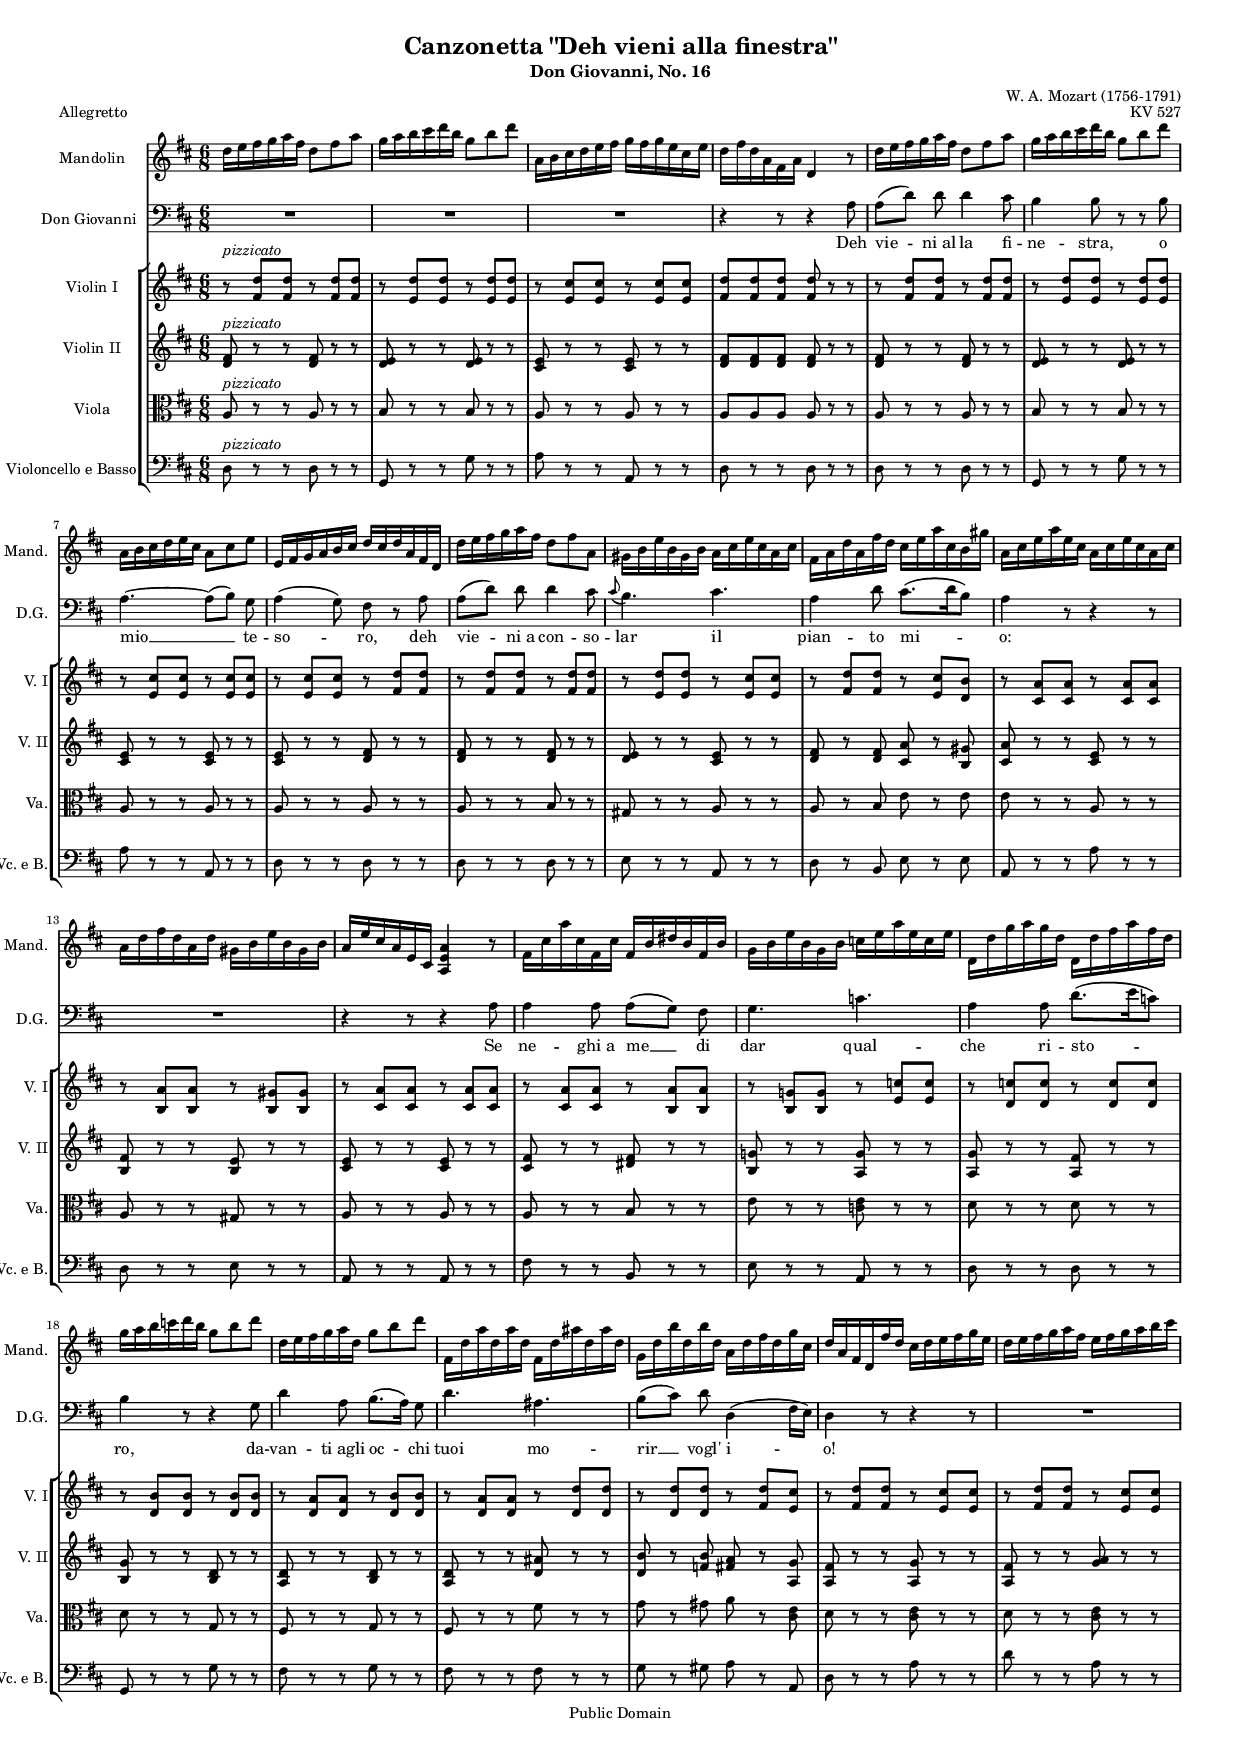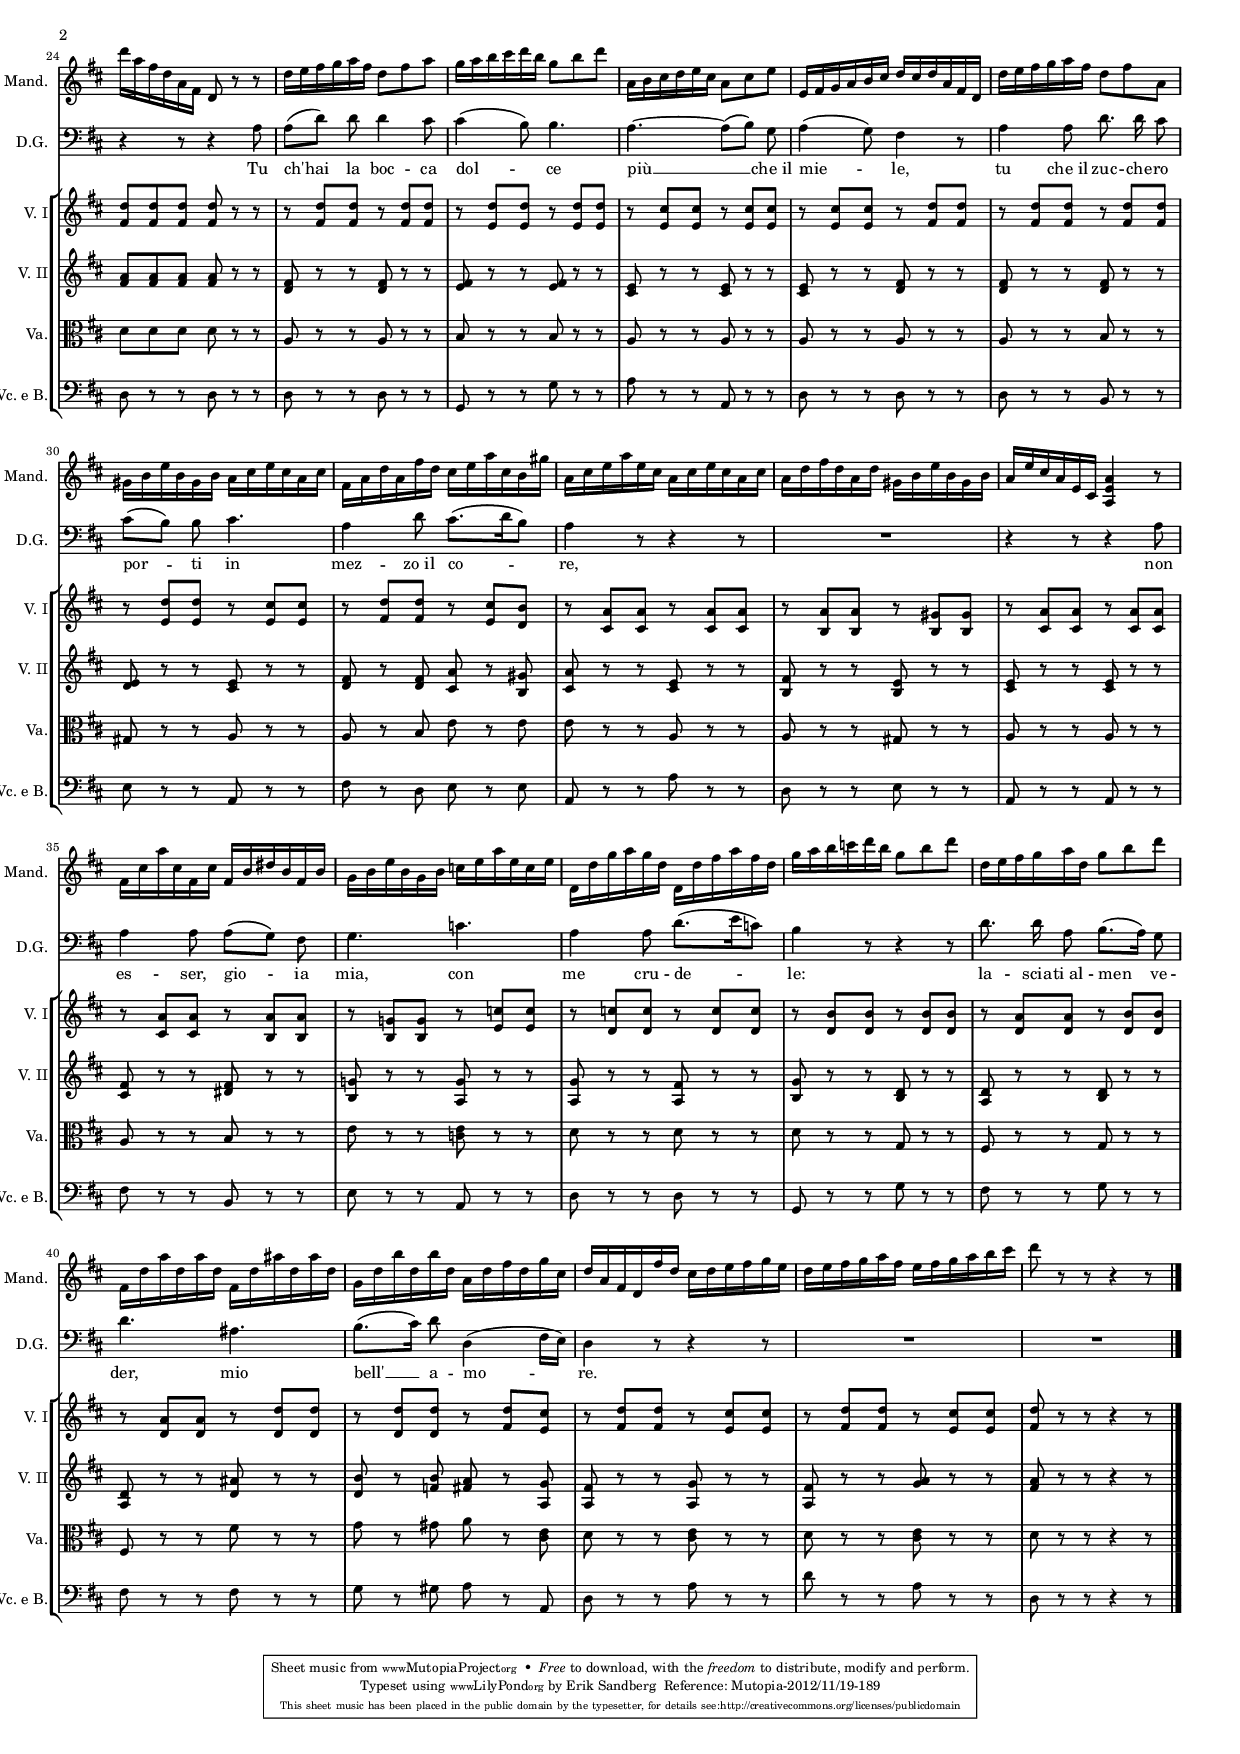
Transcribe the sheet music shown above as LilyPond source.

% This file contains the full score.
\version "2.16.0"

Instrument = ""
\include "header.ly"
#(set-global-staff-size 13)
% This file contains only the pure music, plus the standard staff
% definitions. 
% The source I used is the notes from Neue Mozartausgabe. I have left out
% all accidentals written in small print.

\version "2.16.0"

pizz = \markup{\italic "pizzicato"}

ViolinINotes =  { 
  r8^\pizz <fis'  d''  >8<fis'  d''  >8 r8  <fis' d''  >8<fis'  d''  >8|
  % 2
  r8  <e'  d''  >8<e'  d''  >8 r8  <e'  d''  >8<e'  d''  >8|
  % 3
  r8  <e'  cis''  >8<e'  cis''  >8 r8  <e'  cis'' >8 <e'  cis''  >8|
  % 4
  <fis'  d''  >8<fis'  d''  >8<fis'  d''  >8 <fis' d''  >8 r8 r8
  % 5
  r8 <fis'  d''  >8<fis'  d''  >8 r8  <fis'  d''>8 <fis' d''>8 |
  % 6
  r8  <e'  d''  >8<e'  d''  >8 r8  <e'  d''>8 <e' d''>8|
  % 7
  r8  <e'  cis''  >8<e'  cis''  >8 r8  <e' cis''>8 <e'  cis''  >8|
  % 8
  r8  <e'  cis''  >8<e'  cis''  >8 r8  <fis' d''>8 <fis'  d''  >8|
  % 9
  r8  <fis'  d''  >8<fis'  d''  >8 r8  <fis' d''>8 <fis'  d''  >8|
  % 10
  r8  <e'  d''  >8<e'  d''  >8 r8  <e'  cis''  >8<e'  cis''  >8|
  % 11
  r8  <fis'  d''  >8<fis'  d''  >8 r8  <e' cis''>8 <d'  b'  >8|
  % 12
  r8  <cis'  a'  >8<cis'  a'  >8 r8  <cis'  a'>8 <cis'  a'>8|
  % 13
  r8  <b  a'  >8<b  a'  >8 r8  <b  gis'  >8 <b gis'>8|
  % 14
  r8  <cis'  a'  >8<cis'  a'  >8 r8  <cis'  a'  >8 <cis'  a'>8|
  % 15
  r8  <cis'  a'  >8<cis'  a'  >8 r8  <b  a'  >8 <b  a'  >8|
  % 16
  r8  <b  g'!  >8<b  g'  >8 r8  <e'  c''  >8<e' c''>8|
  % 17
  r8  <d'  c''  >8<d'  c''  >8 r8  <d'  c''>8 <d' c''>8|
  % 18
  r8  <d'  b'  >8<d'  b'  >8 r8  <d'  b'  >8 <d' b'>8|
  % 19
  r8  <d'  a'  >8<d'  a'  >8 r8  <d'  b'  >8 <d' b'>8|
  % 20
  r8  <d'  a'  >8<d'  a'  >8 r8  <d'  d''  >8 <d' d''  >8|
  % 21
  r8  <d'  d''  >8<d'  d''  >8 r8  <fis'  d''  >8 <e'  cis''>8|
  % 22
  r8  <fis'  d''  >8<fis'  d''  >8 r8  <e' cis''  >8<e'  cis''>8|
  % 23
  r8  <fis'  d''  >8<fis'  d''  >8 r8  <e' cis''  >8<e'  cis''>8|
  % 24
  <fis'  d''  >8<fis'  d''  >8<fis'  d''  >8<fis'  d''  >8 r8 r8 |
  % 25
  r8 <fis'  d''  >8<fis'  d''  >8 r8  <fis'  d''>8 <fis' d''  >8|
  % 26
  r8  <e'  d''  >8<e'  d''  >8 r8  <e'  d''>8 <e'  d''>8|
  % 27
  r8  <e'  cis''  >8<e'  cis''  >8 r8  <e' cis''>8<e' cis''>8|
  % 28
  r8  <e'  cis''  >8<e'  cis''  >8 r8  <fis' d''>8 <fis'  d''  >8|
  % 29
  r8  <fis'  d''  >8<fis'  d''  >8 r8  <fis' d''>8 <fis' d''>8|
  % 30
  r8  <e'  d''  >8<e'  d''  >8 r8  <e'  cis''  >8 <e'  cis''>8|
  % 31
  r8  <fis'  d''  >8<fis'  d''  >8 r8  <e' cis''>8 <d'  b'>8|
  % 32
  r8  <cis'  a'  >8<cis'  a'  >8 r8  <cis'  a'  >8 <cis' a'>8|
  % 33
  r8  <b  a'  >8<b  a'  >8 r8  <b  gis'  >8 <b gis'>8|
  % 34
  r8  <cis'  a'  >8<cis'  a'  >8 r8  <cis'  a'>8 <cis' a'>8|
  % 35
  r8  <cis'  a'  >8<cis'  a'  >8 r8  <b  a'  >8<b  a'>8|
  % 36
  r8  <b  g'!  >8<b  g'  >8 r8  <e'  c''  >8<e' c''>8|
  % 37
  r8  <d'  c''  >8<d'  c''  >8 r8  <d'  c''  >8<d' c''>8|
  % 38
  r8  <d'  b'  >8<d'  b'  >8 r8  <d'  b'  >8<d' b'>8|
  % 39
  r8  <d'  a'  >8<d'  a'  >8 r8  <d'  b'  >8<d' b'>8|
  % 40
  r8  <d'  a'>8 <d'  a'  >8 r8  <d'  d''  >8 <d' d''>8|
  % 41
  r8  <d'  d''  >8 <d'  d''>8 r8  <fis'  d''>8 <e'  cis''>8|
  % 42
  r8  <fis'  d''  >8 <fis'  d''>8 r8  <e' cis''>8 <e'  cis''  >8|
  % 43
  r8  <fis'  d''  >8 <fis'  d''>8 r8  <e' cis''  >8<e'  cis''  >8|
  % 44
  <fis'  d''  >8 r8 r8 r4 r8 \bar "|."
} 

ViolinIStaff =  {
  \clef "treble"
  \key d\major
  \time 6/8
  \ViolinINotes
}

ViolinIINotes =  { 
  <d'  fis'>8^\pizz r8 r8  <d'  fis'>8 r8 r8  |
  % 2
  <d'  e'>8 r8 r8  <d' e'>8 r8 r8  |
  % 3
  <cis' e'>8 r8 r8  <cis'  e'>8 r8 r8  |
  % 4
  <d'  fis'>8 <d'  fis'>8 <d'  fis'>8 <d' fis'>8 r8 r8  |
  % 5
  <d'  fis'  >8 r8 r8  <d'  fis'  >8 r8 r8  |
  % 6
  <d'  e'  >8 r8 r8  <d'  e'  >8 r8 r8  |
  % 7
  <cis'  e'  >8 r8 r8  <cis'  e'  >8 r8 r8  |
  % 8
  <cis'  e'  >8 r8 r8  <d'  fis'  >8 r8 r8  |
  % 9
  <d'  fis'  >8 r8 r8  <d'  fis'  >8 r8 r8  |
  % 10
  <d'  e'  >8 r8 r8  <cis'  e'  >8 r8 r8  |
  % 11
  <d'  fis'  >8 r8  <d'  fis'  >8<cis'  a'  >8 r8  <b  gis'  >8|
  % 12
  <cis'  a'  >8 r8 r8  <cis'  e'  >8 r8 r8  |
  % 13
  <b  fis'  >8 r8 r8  <b  e'  >8 r8 r8  |
  % 14
  <cis'  e'  >8 r8 r8  <cis'  e'  >8 r8 r8  |
  % 15
  <cis'  fis'  >8 r8 r8  <dis'  fis'  >8 r8 r8  |
  % 16
  <b  g'!  >8 r8 r8  <a  g'  >8 r8 r8  |
  % 17
  <a  g'  >8 r8 r8  <a  fis'  >8 r8 r8  |
  % 18
  <b  g'  >8 r8 r8  <b  d'  >8 r8 r8  |
  % 19
  <a  d'  >8 r8 r8  <b  d'  >8 r8 r8  |
  % 20
  <a  d'  >8 r8 r8  <d'  ais'  >8 r8 r8  |
  % 21
  <d'  b'  >8 r8  <f'  b'  >8<fis'  a'  >8
  r8  <a  g'  >8|
  % 22
  <a  fis'  >8 r8 r8  <a  g'  >8 r8 r8  |
  % 23
  <a  fis'  >8 r8 r8  <g'  a'  >8 r8 r8  |
  % 24
  <fis' a'>8 <fis' a'>8 <fis' a'>8 <fis' a'>8 r8 r8 |
  % 25
  <d'  fis'  >8 r8 r8  <d'  fis'  >8 r8 r8  |
  % 26
  <e'  fis'  >8 r8 r8  <e'  fis'  >8 r8 r8  |
  % 27
  <cis'  e'  >8 r8 r8  <cis'  e'  >8 r8 r8  |
  % 28
  <cis'  e'  >8 r8 r8  <d'  fis'  >8 r8 r8  |
  % 29
  <d'  fis'  >8 r8 r8  <d'  fis'  >8 r8 r8  |
  % 30
  <d'  e'  >8 r8 r8  <cis'  e'  >8 r8 r8  |
  % 31
  <d'  fis'  >8 r8  <d'  fis'  >8<cis'  a'  >8
  r8  <b  gis'  >8|
  % 32
  <cis'  a'  >8 r8 r8  <cis'  e'  >8 r8 r8  |
  % 33
  <b  fis'  >8 r8 r8  <b  e'  >8 r8 r8  |
  % 34
  <cis'  e'  >8 r8 r8  <cis'  e'  >8 r8 r8  |
  % 35
  <cis'  fis'  >8 r8 r8  <dis'  fis'  >8 r8 r8  |
  % 36
  <b  g'!  >8 r8 r8  <a  g'  >8 r8 r8  |
  % 37
  <a  g'  >8 r8 r8  <a  fis'  >8 r8 r8  |
  % 38
  <b  g'  >8 r8 r8  <b  d'  >8 r8 r8  |
  % 39
  <a  d'  >8 r8 r8  <b  d'  >8 r8 r8  |
  % 40
  <a  d'  >8 r8 r8  <d'  ais'  >8 r8 r8  |
  % 41
  <d'  b'  >8 r8  <f'  b'  >8<fis'  a'  >8
  r8  <a  g'  >8 |
  % 42
  <a  fis'  >8 r8 r8  <a  g'  >8 r8 r8  |
  % 43
  <a  fis'  >8 r8 r8  <g'  a'  >8 r8 r8  |
  % 44
  <fis'  a'  >8 r8 r8 r4 r8 \bar "|."
} 

ViolinIIStaff =  {
  \clef "treble"
  \key d\major
  \time 6/8
  \ViolinIINotes
}

ViolaNotes =  
  { 
  a8^\pizz r8 r8  a8  r8 r8  |
  % 2
  b8  r8 r8  b8  r8 r8  |
  % 3
  a8  r8 r8  a8  r8 r8  |
  % 4
  a8  a8  a8  a8  r8 r8  |
  % 5
  a8  r8 r8  a8  r8 r8  |
  % 6
  b8  r8 r8  b8  r8 r8  |
  % 7
  a8  r8 r8  a8  r8 r8  |
  % 8
  a8  r8 r8  a8  r8 r8  |
  % 9
  a8  r8 r8  b8  r8 r8  |
  % 10
  gis8  r8 r8  a8  r8 r8  |
  % 11
  a8  r8  b8  e'8  r8  e'8  |
  % 12
  e'8  r8 r8  a8  r8 r8  |
  % 13
  a8  r8 r8  gis8  r8 r8  |
  % 14
  a8  r8 r8  a8  r8 r8  |
  % 15
  a8  r8 r8  b8  r8 r8  |
  % 16
  e'8  r8 r8  <c'  e'  >8 r8 r8  |
  % 17
  d'8  r8 r8  d'8  r8 r8  |
  % 18
  d'8  r8 r8  g8  r8 r8  |
  % 19
  fis8 r8 r8  g8  r8 r8  |
  % 20
  fis8  r8 r8  fis'8  r8 r8  |
  % 21
  g'8  r8  gis'8  a'8  r8  <cis'  e'  >8|
  % 22
  d'8  r8 r8  <cis'  e'  >8 r8 r8  |
  % 23
  d'8  r8 r8  <cis'  e'  >8 r8 r8  |
  % 24
  d'8  d'8  d'8  d'8  r8 r8  |
  % 25
  a8  r8 r8  a8  r8 r8  |
  % 26
  b8  r8 r8  b8  r8 r8  |
  % 27
  a8  r8 r8  a8  r8 r8  |
  % 28
  a8  r8 r8  a8  r8 r8  |
  % 29
  a8  r8 r8  b8  r8 r8  |
  % 30
  gis8  r8 r8  a8  r8 r8  |
  % 31
  a8  r8  b8  e'8  r8  e'8  |
  % 32
  e'8  r8 r8  a8  r8 r8  |
  % 33
  a8  r8 r8  gis8  r8 r8  |
  % 34
  a8  r8 r8  a8  r8 r8  |
  % 35
  a8  r8 r8  b8  r8 r8  |
  % 36
  e'8  r8 r8  <c'  e'  >8 r8 r8  |
  % 37
  d'8  r8 r8  d'8  r8 r8  |
  % 38
  d'8  r8 r8  g8  r8 r8  |
  % 39
  fis8  r8 r8  g8  r8 r8  |
  % 40
  fis8  r8 r8  fis'8  r8 r8  |
  % 41
  g'8  r8  gis'8  a'8  r8  <cis'  e'  >8|
  % 42
  d'8  r8 r8  <cis'  e'  >8 r8 r8  |
  % 43
  d'8  r8 r8  <cis'  e'  >8 r8 r8  |
  % 44
  d'8  r8 r8 r4 r8 \bar "|."
} 

ViolaStaff =  {
  \clef "alto"
  \key d\major
  \time 6/8
  \ViolaNotes
}

MandolinNotes =  { 
  d''16  e''16  fis''16  g''16  a''16  fis''16  d''8  fis''8 a''8  |
  % 2
  g''16  a''16  b''16  cis'''16  d'''16  b''16  g''8  b''8  
  d'''8  |
  % 3
  a'16  b'16  cis''16  d''16  e''16  fis''16  g''16  fis''16  
  g''16  e''16  cis''16  e''16  |
  % 4
  d''16  fis''16  d''16  a'16  fis'16  a'16  d'4  r8  |
  % 5
  d''16  e''16  fis''16  g''16  a''16  fis''16  d''8  fis''8  
  a''8  |
  % 6
  g''16  a''16  b''16  cis'''16  d'''16  b''16  g''8  b''8  
  d'''8  |
  % 7
  a'16  b'16  cis''16  d''16  e''16  cis''16  a'8  cis''8  
  e''8  |
  % 8
  e'16  fis'16  g'16  a'16  b'16  cis''16  d''16  cis''16  
  d''16  a'16  fis'16  d'16  |
  % 9
  d''16  e''16  fis''16  g''16  a''16  fis''16  d''8  fis''8  
  a'8  |
  % 10
  gis'16  b'16  e''16  b'16  gis'16  b'16  a'16  cis''16  
  e''16  cis''16  a'16  cis''16  |
  % 11
  fis'16  a'16  d''16  a'16  fis''16  d''16  cis''16  e''16  
  a''16  cis''16  b'16  gis''16  |
  % 12
  a'16  cis''16  e''16  a''16  e''16  cis''16  a'16  cis''16  
  e''16  cis''16  a'16  cis''16  |
  % 13
  a'16  d''16  fis''16  d''16  a'16  d''16  gis'16  b'16  
  e''16  b'16  gis'16  b'16  |
  % 14
  a'16  e''16  cis''16  a'16  e'16  cis'16  <a e'  a'>4 r8      |
  % 15
  fis'16  cis''16  a''16  cis''16  fis'16  cis''16  fis'16  
  b'16  dis''16  b'16  fis'16  b'16  |
  % 16
  g'16  b'16  e''16  b'16  g'16  b'16  c''16  e''16  a''16  
  e''16  c''16  e''16  |
  % 17
  d'16  d''16  g''16  a''16  g''16  d''16  d'16  d''16  
  fis''16  a''16  fis''16  d''16  |
  % 18
  g''16  a''16  b''16  c'''16  d'''16  b''16  g''8  b''8  
  d'''8  |
  % 19
  d''16  e''16  fis''16  g''16  a''16  d''16  g''8  b''8  
  d'''8  |
  % 20
  fis'16  d''16  a''16  d''16  a''16  d''16  fis'16  d''16  
  ais''16  d''16  ais''16  d''16  |
  % 21
  g'16  d''16  b''16  d''16  b''16  d''16  a'16  d''16  
  fis''16  d''16  g''16  cis''16  |
  % 22
  d''16  a'16  fis'16  d'16  fis''16  d''16  cis''16  d''16  
  e''16  fis''16  g''16  e''16  |
  % 23
  d''16  e''16  fis''16  g''16  a''16  fis''16  e''16  
  fis''16  g''16  a''16  b''16  cis'''16  |
  % 24
  d'''16  a''16  fis''16  d''16  a'16  fis'16  d'8  r8 r8    |
  % 25
  d''16  e''16  fis''16  g''16  a''16  fis''16  d''8  fis''8  
  a''8  |
  % 26
  g''16  a''16  b''16  cis'''16  d'''16  b''16  g''8  b''8  
  d'''8  |
  % 27
  a'16  b'16  cis''16  d''16  e''16  cis''16  a'8  cis''8  
  e''8  |
  % 28
  e'16  fis'16  g'16  a'16  b'16  cis''16  d''16  cis''16  
  d''16  a'16  fis'16  d'16  |
  % 29
  d''16  e''16  fis''16  g''16  a''16  fis''16  d''8  fis''8  
  a'8  |
  % 30
  gis'16  b'16  e''16  b'16  gis'16  b'16  a'16  cis''16  
  e''16  cis''16  a'16  cis''16  |
  % 31
  fis'16  a'16  d''16  a'16  fis''16  d''16  cis''16  e''16  
  a''16  cis''16  b'16  gis''16  |
  % 32
  a'16  cis''16  e''16  a''16  e''16  cis''16  a'16  cis''16  
  e''16  cis''16  a'16  cis''16  |
  % 33
  a'16  d''16  fis''16  d''16  a'16  d''16  gis'16  b'16  
  e''16  b'16  gis'16  b'16  |
  % 34
  a'16  e''16  cis''16  a'16  e'16  cis'16  <a e'  a'>4 r8   |
  % 35
  fis'16  cis''16  a''16  cis''16  fis'16  cis''16  fis'16  
  b'16  dis''16  b'16  fis'16  b'16  |
  % 36
  g'16  b'16  e''16  b'16  g'16  b'16  c''16  e''16  a''16  
  e''16  c''16  e''16  |
  % 37
  d'16  d''16  g''16  a''16  g''16  d''16  d'16  d''16  
  fis''16  a''16  fis''16  d''16  |
  % 38
  g''16  a''16  b''16  c'''16  d'''16  b''16  g''8  b''8  
  d'''8  |
  % 39
  d''16  e''16  fis''16  g''16  a''16  d''16  g''8  b''8  
  d'''8  |
  % 40
  fis'16  d''16  a''16  d''16  a''16  d''16  fis'16  d''16  
  ais''16  d''16  ais''16  d''16  |
  % 41
  g'16  d''16  b''16  d''16  b''16  d''16  a'16  d''16  
  fis''16  d''16  g''16  cis''16  |
  % 42
  d''16  a'16  fis'16  d'16  fis''16  d''16  cis''16  d''16  
  e''16  fis''16  g''16  e''16  |
  % 43
  d''16  e''16  fis''16  g''16  a''16  fis''16  e''16  
  fis''16  g''16  a''16  b''16  cis'''16  |
  % 44
  d'''8  r8 r8 r4 r8  \bar "|."
} 

MandolinStaff =  {
  \clef "treble"
  \key d\major
  \time 6/8
  \MandolinNotes
}


DonGiovanniNotes =  {
\set autoBeaming = ##f
  R2. | R2. | R2. | 
  % 4
  r4 r8 r4 a8  |
  % 5
   a8[(   d'8)]  d'8  d'4  cis'8  |
  % 6
  b4  b8 r8 r8  b8  |
  % 7
  a4. ~  a8[(  b8)]  g8  |
  % 8
  a4(   g8)  fis8  r8  a8  |
  % 9
   a8[(   d'8)]  d'8  d'4  cis'8  |
  % 10
  \appoggiatura cis'8 b4.  cis'4.  |
  % 11
  a4  d'8   cis'8.[(  d'16   b8)]  |
  % 12
  a4  r8 r4 r8 | R2. |
  % 14
  r4 r8 r4 a8  |
  % 15
  a4  a8   a8[(   g8)]  fis8  |
  % 16
  g4.  c'4.  |
  % 17
  a4  a8   d'8.[(  e'16   c'8)]  |
  % 18
  b4  r8 r4  g8  |
  % 19
  d'4  a8   b8.[(   a16)]  g8  |
  % 20
  d'4.  ais4.  |
  % 21
   b8[(   cis'8)]  d'8  d4(   fis16[   e16)]  |
  % 22
  d4  r8 r4 r8 | R2. | 
  % 24
  r4 r8 r4 a8  |
  % 25
   a8[(   d'8)]  d'8  d'4  cis'8  |
  % 26
  cis'4(   b8)  b4.  |
  % 27
  a4. ~  a8[(   b8)]  g8  |
  % 28
  a4(   g8)  fis4  r8  |
  % 29
  a4  a8  d'8.  d'16  cis'8  |
  % 30
   cis'8[(   b8)]  b8  cis'4.  |
  % 31
  a4  d'8   cis'8.[(  d'16   b8)]  |
  % 32
  a4  r8 r4 r8 | R2. 
  % 34
  r4 r8 r4 a8  |
  % 35
  a4  a8   a8[(   g8)]  fis8  |
  % 36
  g4.  c'4.  |
  % 37
  a4  a8   d'8.[(  e'16   c'8)]  |
  % 38
  b4  r8 r4 r8 |
  % 39
  d'8.  d'16  a8   b8.[(   a16)]   g8  |
  % 40
  d'4.  ais4.  |
  % 41
   b8.[(   cis'16)]  d'8  d4(   fis16[   e16)]  |
  % 42
  d4  r8 r4 r8 | R2. | R2.  \bar "|."
} 

DonGiovanniLyrics = \lyricmode {
  Deh4 vie -- ni_al -- la fi -- ne -- stra, o mio __ te -- so -- ro,
  deh vie -- ni_a con -- so -- lar il pian -- to mi -- o:

  Se ne -- ghi_a me __ di dar qual -- che ri -- sto -- ro,
  da -- van -- ti_agli oc -- chi tuoi mo -- rir __ vogl' i -- o!

  Tu ch'hai la boc -- ca dol -- ce più __ che_il mie -- le,
  tu che_il zuc -- che -- ro por -- ti in mez -- zo_il co -- re,

  non es -- ser, gio -- ia mia, con me cru -- de -- le:
  la -- scia -- ti_al -- men ve -- der, mio bell' __ a -- mo -- re.
}

DonGiovanniStaff =  {
  \clef "bass"
  \key d\major
  \time 6/8
   \unset melismaBusyProperties 
  \DonGiovanniNotes
}

CelloNotes =  {
  d8^\pizz r8 r8  d8  r8 r8  |
  % 2
  g,8  r8 r8  g8  r8 r8  |
  % 3
  a8  r8 r8  a,8  r8 r8  |
  % 4
  d8  r8 r8  d8  r8 r8  |
  % 5
  d8  r8 r8  d8  r8 r8  |
  % 6
  g,8  r8 r8  g8  r8 r8  |
  % 7
  a8  r8 r8  a,8  r8 r8  |
  % 8
  d8  r8 r8  d8  r8 r8  |
  % 9
  d8  r8 r8  d8  r8 r8  |
  % 10
  e8  r8 r8  a,8  r8 r8  |
  % 11
  d8  r8  b,8  e8  r8  e8  |
  % 12
  a,8  r8 r8  a8  r8 r8  |
  % 13
  d8  r8 r8  e8  r8 r8  |
  % 14
  a,8  r8 r8  a,8  r8 r8  |
  % 15
  fis8  r8 r8  b,8  r8 r8  |
  % 16
  e8  r8 r8  a,8  r8 r8  |
  % 17
  d8  r8 r8  d8  r8 r8  |
  % 18
  g,8  r8 r8  g8  r8 r8  |
  % 19
  fis8  r8 r8  g8  r8 r8  |
  % 20
  fis8  r8 r8  fis8  r8 r8  |
  % 21
  g8  r8  gis8  a8  r8  a,8  |
  % 22
  d8  r8 r8  a8  r8 r8  |
  % 23
  d'8  r8 r8  a8  r8 r8  |
  % 24
  d8  r8 r8  d8  r8 r8  |
  % 25
  d8  r8 r8  d8  r8 r8  |
  % 26
  g,8  r8 r8  g8  r8 r8  |
  % 27
  a8  r8 r8  a,8  r8 r8  |
  % 28
  d8  r8 r8  d8  r8 r8  |
  % 29
  d8  r8 r8  b,8  r8 r8  |
  % 30
  e8  r8 r8  a,8  r8 r8  |
  % 31
  fis8  r8  d8  e8  r8  e8  |
  % 32
  a,8  r8 r8  a8  r8 r8  |
  % 33
  d8  r8 r8  e8  r8 r8  |
  % 34
  a,8  r8 r8  a,8  r8 r8  |
  % 35
  fis8  r8 r8  b,8  r8 r8  |
  % 36
  e8  r8 r8  a,8  r8 r8  |
  % 37
  d8  r8 r8  d8  r8 r8  |
  % 38
  g,8  r8 r8  g8  r8 r8  |
  % 39
  fis8  r8 r8  g8  r8 r8  |
  % 40
  fis8  r8 r8  fis8  r8 r8  |
  % 41
  g8  r8  gis8  a8  r8  a,8  |
  % 42
  d8  r8 r8  a8  r8 r8  |
  % 43
  d'8  r8 r8  a8  r8 r8  |
  % 44
  d8 r8 r8 r4 r8  \bar "|."
}

CelloStaff =  {
  \clef "bass"
  \key d\major
  \time 6/8
  \CelloNotes
}


\score {
  <<
    \context Staff = Mandolin <<
      \set Staff.midiInstrument = #"acoustic guitar (nylon)"
      \set Staff.instrumentName = "Mandolin"
      \set Staff.shortInstrumentName = "Mand."
      \MandolinStaff
    >>
      \context Staff = DonGiovanni <<
        \set Staff.midiInstrument = #"cello"
        \set Staff.instrumentName = "Don Giovanni"
	\set Staff.shortInstrumentName = "D.G."
        \DonGiovanniStaff
      >>
    \addlyrics \DonGiovanniLyrics
    \context StaffGroup = Strings <<
      \context Staff = ViolinI <<
	\set Staff.midiInstrument = #"pizzicato strings"
        \set Staff.instrumentName = "Violin I"
	\set Staff.shortInstrumentName = "V. I"
	\ViolinIStaff
      >>
      \context Staff = ViolinII << 
	\set Staff.midiInstrument = #"pizzicato strings"
        \set Staff.instrumentName = "Violin II"
	\set Staff.shortInstrumentName = "V. II"
	\ViolinIIStaff
      >>
      \context Staff = Viola <<
	\set Staff.midiInstrument = #"pizzicato strings"
        \set Staff.instrumentName = "Viola"
	\set Staff.shortInstrumentName = "Va."
	\ViolaStaff
      >>
      \context Staff = Cello <<
	\set Staff.midiInstrument = #"pizzicato strings"
        \set Staff.instrumentName = "Violoncello e Basso"
	\set Staff.shortInstrumentName = "Vc. e B."
	\CelloStaff
      >>
    >>
  >>
  \layout { }
  
  \midi {
    \tempo 4 = 72
    }


}
